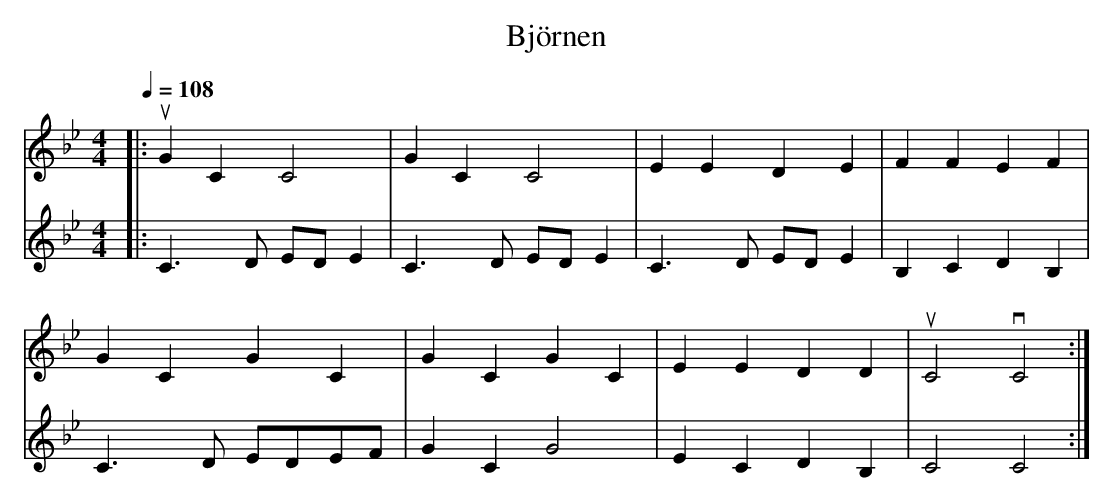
X:1
T: Björnen
M: 4/4
L: 1/4
Q: 108
K: Bb
[V:1] [|: uGC C2 | GC C2 | EE DE | FF EF |
[V:2] [|: C3/2D/2 E/2D/2 E | C3/2D/2 E/2D/2 E | C3/2D/2 E/2D/2 E | B,C DB, |
[V:1] GC GC | GC GC | EE DD | uC2 vC2 :|]
[V:2] C3/2D/2 E/2D/2E/2F/2 | GC G2 | EC DB, | C2 C2 :|]
